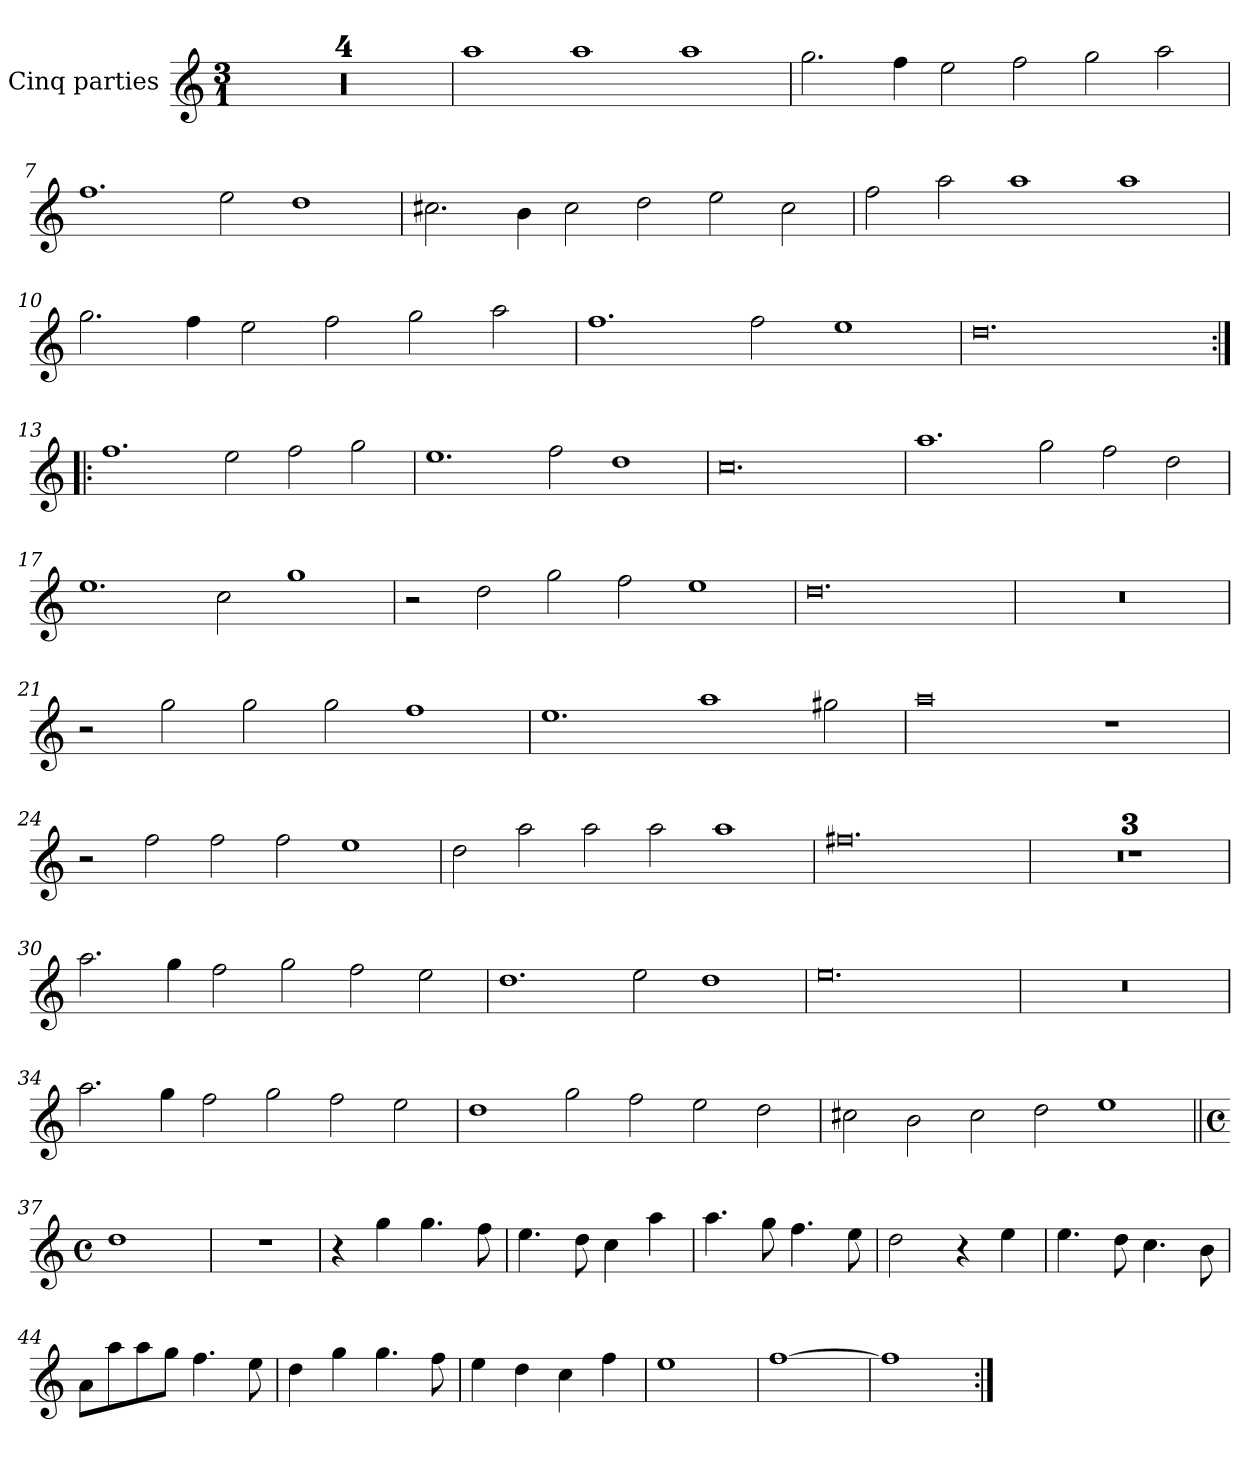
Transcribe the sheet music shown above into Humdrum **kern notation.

**kern
*part1
*staff1
*I"Cinq parties
*clefG2
*k[]
*M3/1
*MM360
=1
0.r
=2
0.r
=3
0.r
=4
0.r
=5
1aa
1aa
1aa
=6
2.gg\
4ff\
2ee\
2ff\
2gg\
2aa\
=7
1.ff
2ee\
1dd
=8
2.cc#X\
4b\
2cc#\
2dd\
2ee\
2cc#\
=9
2ff\
2aa\
1aa
1aa
=10
2.gg\
4ff\
2ee\
2ff\
2gg\
2aa\
=11
1.ff
2ff\
1ee
=12
0.dd
=13:|!|:
1.ff
2ee\
2ff\
2gg\
=14
1.ee
2ff\
1dd
=15
0.cc
=16
1.aa
2gg\
2ff\
2dd\
=17
1.ee
2cc\
1gg
=18
2r
2dd\
2gg\
2ff\
1ee
=19
0.dd
=20
0.r
=21
2r
2gg\
2gg\
2gg\
1ff
=22
1.ee
1aa
2gg#X\
=23
0aa
1r
=24
2r
2ff\
2ff\
2ff\
1ee
=25
2dd\
2aa\
2aa\
2aa\
1aa
=26
0.ff#X
=27
0.r
=28
0.r
=29
0.r
=30
2.aa\
4gg\
2ff\
2gg\
2ff\
2ee\
=31
1.dd
2ee\
1dd
=32
0.ee
=33
0.r
=34
2.aa\
4gg\
2ff\
2gg\
2ff\
2ee\
=35
1dd
2gg\
2ff\
2ee\
2dd\
=36
2cc#X\
2b\
2cc#\
2dd\
1ee
=37||
*M4/4
*met(c)
*MM180
1dd
=38
1r
=39
4r
4gg\
4.gg\
8ff\
=40
4.ee\
8dd\
4cc\
4aa\
=41
4.aa\
8gg\
4.ff\
8ee\
=42
2dd\
4r
4ee\
=43
4.ee\
8dd\
4.cc\
8b\
=44
8a\L
8aa\
8aa\
8gg\J
4.ff\
8ee\
=45
4dd\
4gg\
4.gg\
8ff\
=46
4ee\
4dd\
4cc\
4ff\
=47
1ee
=48
[1ff
=49
1ff]
=:|!
*-
